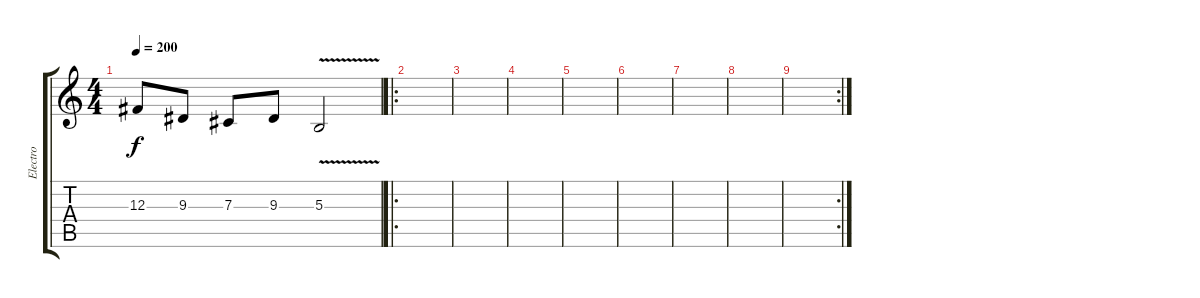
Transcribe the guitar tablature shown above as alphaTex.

\track ("Electro" "Electro") {instrument lead2sawtooth}
\staff {score tabs}
\tuning (Eb4 Bb3 Gb3 Db3 Ab2 Eb2) {hide}
\ts (4 4)
\tempo 200
\clef g2
\ks c
12.3.8{dy f} 9.3.8 7.3.8 9.3.8 5.3{v}.2 |
\ro
|
|
|
|
|
|
|
\rc 2
